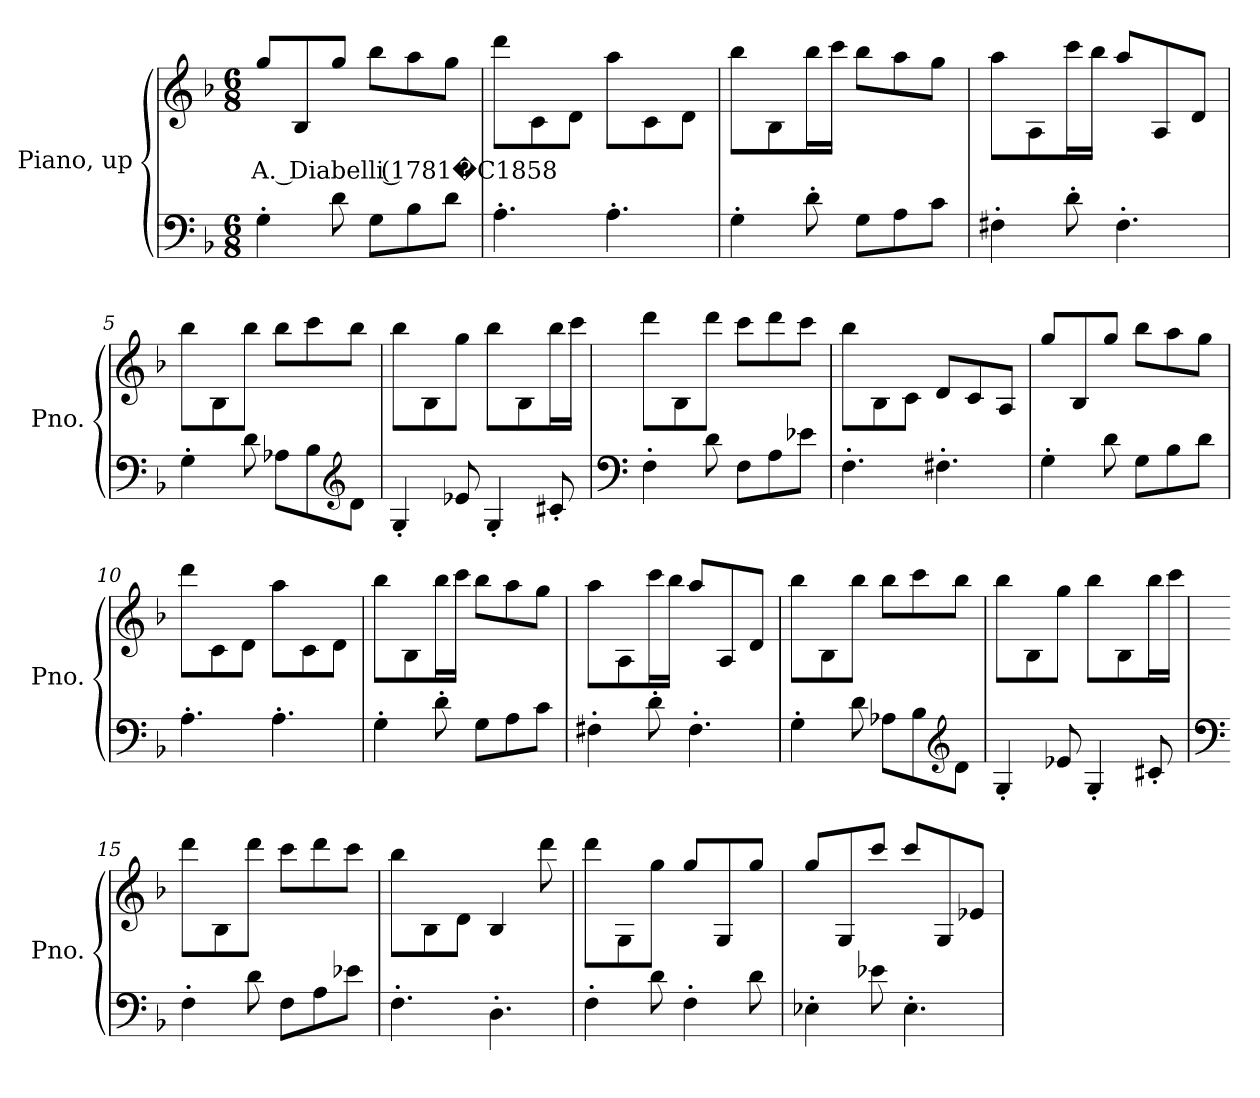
**kern	**kern	**text
*part1	*part1	*part1
*staff2	*staff1	*staff1
*I"Piano, up	*	*
*I'Pno.	*	*
*clefF4	*clefG2	*
*k[b-]	*k[b-]	*
*M6/8	*M6/8	*
*MM120	*MM120	*
=1	=1	=1
!	!	!LO:LY:b
4G'\	8gg/L	A. Diabelli (1781�C1858
.	8B-/	.
8d\	8gg/J	.
8G\L	8bb-\L	.
8B-\	8aa\	.
8d\J	8gg\J	.
=2	=2	=2
4.A'\	8ddd\L	.
.	8c\	.
.	8d\J	.
4.A'\	8aa\L	.
.	8c\	.
.	8d\J	.
=3	=3	=3
4G'\	8bb-\L	.
.	8B-\	.
8d'\	16bb-\L	.
.	16ccc\JJ	.
8G\L	8bb-\L	.
8A\	8aa\	.
8c\J	8gg\J	.
=4	=4	=4
4F#X'\	8aa\L	.
.	8A\	.
8d'\	16ccc\L	.
.	16bb-\JJ	.
4.F#'\	8aa/L	.
.	8A/	.
.	8d/J	.
!!LO:LB:g=z
=5	=5	=5
4G'\	8bb-\L	.
.	8B-\	.
8d\	8bb-\J	.
8A-X\L	8bb-\L	.
8B-\	8ccc\	.
*clefG2	*	*
8d\J	8bb-\J	.
=6	=6	=6
4G'/	8bb-\L	.
.	8B-\	.
8e-X/	8gg\J	.
4G'/	8bb-\L	.
.	8B-\	.
8c#X'/	16bb-\L	.
.	16ccc\JJ	.
=7	=7	=7
*clefF4	*	*
4F'\	8ddd\L	.
.	8B-\	.
8d\	8ddd\J	.
8F\L	8ccc\L	.
8A\	8ddd\	.
8e-X\J	8ccc\J	.
=8	=8	=8
4.F'\	8bb-\L	.
.	8B-\	.
.	8c\J	.
4.F#X'\	8d/L	.
.	8c/	.
.	8A/J	.
=9	=9	=9
4G'\	8gg/L	.
.	8B-/	.
8d\	8gg/J	.
8G\L	8bb-\L	.
8B-\	8aa\	.
8d\J	8gg\J	.
!!LO:LB:g=z
=10	=10	=10
4.A'\	8ddd\L	.
.	8c\	.
.	8d\J	.
4.A'\	8aa\L	.
.	8c\	.
.	8d\J	.
=11	=11	=11
4G'\	8bb-\L	.
.	8B-\	.
8d'\	16bb-\L	.
.	16ccc\JJ	.
8G\L	8bb-\L	.
8A\	8aa\	.
8c\J	8gg\J	.
=12	=12	=12
4F#X'\	8aa\L	.
.	8A\	.
8d'\	16ccc\L	.
.	16bb-\JJ	.
4.F#'\	8aa/L	.
.	8A/	.
.	8d/J	.
=13	=13	=13
4G'\	8bb-\L	.
.	8B-\	.
8d\	8bb-\J	.
8A-X\L	8bb-\L	.
8B-\	8ccc\	.
*clefG2	*	*
8d\J	8bb-\J	.
=14	=14	=14
4G'/	8bb-\L	.
.	8B-\	.
8e-X/	8gg\J	.
4G'/	8bb-\L	.
.	8B-\	.
8c#X'/	16bb-\L	.
.	16ccc\JJ	.
!!LO:LB:g=z
=15	=15	=15
*clefF4	*	*
4F'\	8ddd\L	.
.	8B-\	.
8d\	8ddd\J	.
8F\L	8ccc\L	.
8A\	8ddd\	.
8e-X\J	8ccc\J	.
=16	=16	=16
4.F'\	8bb-\L	.
.	8B-\	.
.	8d\J	.
4.D'\	4B-/	.
.	8ddd\	.
=17	=17	=17
4F'\	8ddd\L	.
.	8G\	.
8d\	8gg\J	.
4F'\	8gg/L	.
.	8G/	.
8d\	8gg/J	.
=18	=18	=18
4E-X'\	8gg/L	.
.	8G/	.
8e-X\	8ccc/J	.
4.E-'\	8ccc/L	.
.	8G/	.
.	8e-X/J	.
=	=	=
*-	*-	*-
